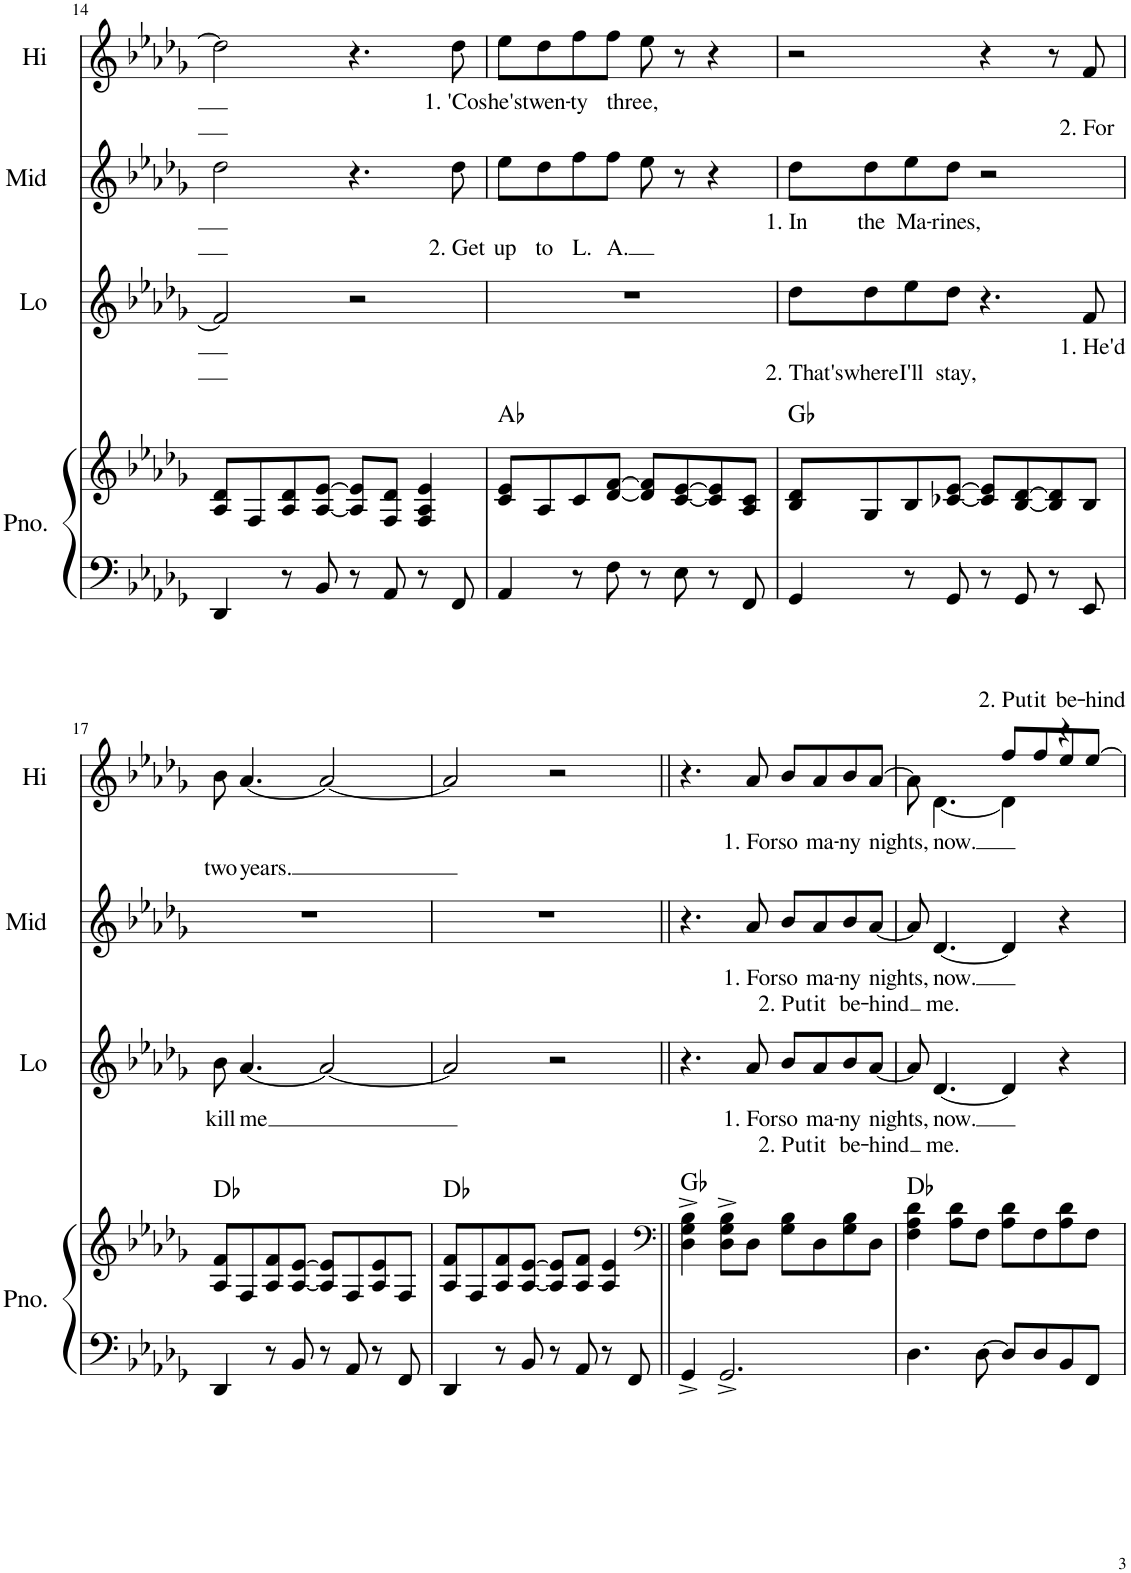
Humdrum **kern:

**kern	**kern	**harte	**kern	**text	**text	**kern	**text	**text	**kern	**text	**text
*part4	*part4	*part4	*part3	*part3	*part3	*part2	*part2	*part2	*part1	*part1	*part1
*staff5	*staff4	*	*staff3	*staff3	*staff3	*staff2	*staff2	*staff2	*staff1	*staff1	*staff1
*I"Piano	*	*	*I"Low voices	*	*	*I"Middle voices	*	*	*I"High voices	*	*
*I'Pno.	*	*	*I'Lo	*	*	*I'Mid	*	*	*I'Hi	*	*
!!LO:PB:g=z
*clefF4	*clefG2	*	*clefG2	*	*	*clefG2	*	*	*clefG2	*	*
*k[b-e-a-d-g-]	*k[b-e-a-d-g-]	*	*k[b-e-a-d-g-]	*	*	*k[b-e-a-d-g-]	*	*	*k[b-e-a-d-g-]	*	*
*M4/4	*M4/4	*	*M4/4	*	*	*M4/4	*	*	*M4/4	*	*
=14	=14	=14	=14	=14	=14	=14	=14	=14	=14	=14	=14
4DD-/	8A-/ 8d-/L	.	2f/]	.	.	2dd-\	.	.	2dd-\]	.	.
.	8F/	.	.	.	.	.	.	.	.	.	.
8r	8A-/ 8d-/	.	.	.	.	.	.	.	.	.	.
8BB-/	[8A-/ [8e-/J	.	.	.	.	.	.	.	.	.	.
8r	8A-/] 8e-/]L	.	2r	.	.	4.r	.	.	4.r	.	.
8AA-/	8F/ 8d-/J	.	.	.	.	.	.	.	.	.	.
8r	4F/ 4A-/ 4e-/	.	.	.	.	.	.	.	.	.	.
!	!	!	!	!	!	!	!	!LO:LY:b	!	!LO:LY:b	!
8FF/	.	.	.	.	.	8dd-\	.	2. Get	8dd-\	1. 'Cos	.
=15	=15	=15	=15	=15	=15	=15	=15	=15	=15	=15	=15
!	!	!	!	!	!	!	!	!LO:LY:b	!	!LO:LY:b	!
4AA-/	8c/ 8e-/L	Ab:maj	1r	.	.	8ee-\L	.	up	8ee-\L	he's	.
!	!	!	!	!	!	!	!	!LO:LY:b	!	!LO:LY:b	!
.	8A-/	.	.	.	.	8dd-\	.	to	8dd-\	twen-	.
!	!	!	!	!	!	!	!	!LO:LY:b	!	!LO:LY:b	!
8r	8c/	.	.	.	.	8ff\	.	L.	8ff\	-ty	.
!	!	!	!	!	!	!	!	!LO:LY:b	!	!LO:LY:b	!
8F\	[8d-/ [8f/J	.	.	.	.	8ff\J	.	A.	8ff\J	three,	.
8r	8d-/] 8f/]L	.	.	.	.	8ee-\	.	.	8ee-\	.	.
8E-\	[8c/ [8e-/	.	.	.	.	8r	.	.	8r	.	.
8r	8c/] 8e-/]	.	.	.	.	4r	.	.	4r	.	.
8FF/	8A-/ 8c/J	.	.	.	.	.	.	.	.	.	.
=16	=16	=16	=16	=16	=16	=16	=16	=16	=16	=16	=16
!	!	!	!	!	!LO:LY:b	!	!LO:LY:b	!	!	!	!
4GG-/	8B-/ 8d-/L	Gb:maj	8dd-\L	.	2. That's	8dd-\L	1. In	.	2r	.	.
!	!	!	!	!	!LO:LY:b	!	!LO:LY:b	!	!	!	!
.	8G-/	.	8dd-\	.	where	8dd-\	the	.	.	.	.
!	!	!	!	!	!LO:LY:b	!	!LO:LY:b	!	!	!	!
8r	8B-/	.	8ee-\	.	I'll	8ee-\	Ma-	.	.	.	.
!	!	!	!	!	!LO:LY:b	!	!LO:LY:b	!	!	!	!
8GG-/	[8c-X/ [8e-/J	.	8dd-\J	.	stay,	8dd-\J	-rines,	.	.	.	.
8r	8c-/] 8e-/]L	.	4.r	.	.	2r	.	.	4r	.	.
8GG-/	[8B-/ [8d-/	.	.	.	.	.	.	.	.	.	.
8r	8B-/] 8d-/]	.	.	.	.	.	.	.	8r	.	.
!	!	!	!	!LO:LY:b	!	!	!	!	!	!	!LO:LY:b
8EE-/	8B-/J	.	8f/	1. He'd	.	.	.	.	8f/	.	2. For
!!LO:LB:g=z
=17	=17	=17	=17	=17	=17	=17	=17	=17	=17	=17	=17
!	!	!	!	!LO:LY:b	!	!	!	!	!	!	!LO:LY:b
4DD-/	8A-/ 8f/L	Db:maj	8b-\	kill	.	1r	.	.	8b-\	.	two
!	!	!	!	!LO:LY:b	!	!	!	!	!	!	!LO:LY:b
.	8F/	.	[4.a-/	me	.	.	.	.	[4.a-/	.	years.
8r	8A-/ 8f/	.	.	.	.	.	.	.	.	.	.
8BB-/	[8A-/ [8e-/J	.	.	.	.	.	.	.	.	.	.
8r	8A-/] 8e-/]L	.	2a-/_	.	.	.	.	.	2a-/_	.	.
8AA-/	8F/	.	.	.	.	.	.	.	.	.	.
8r	8A-/ 8e-/	.	.	.	.	.	.	.	.	.	.
8FF/	8F/J	.	.	.	.	.	.	.	.	.	.
=18	=18	=18	=18	=18	=18	=18	=18	=18	=18	=18	=18
4DD-/	8A-/ 8f/L	Db:maj	2a-/]	.	.	1r	.	.	2a-/]	.	.
.	8F/	.	.	.	.	.	.	.	.	.	.
8r	8A-/ 8f/	.	.	.	.	.	.	.	.	.	.
8BB-/	[8A-/ [8e-/J	.	.	.	.	.	.	.	.	.	.
8r	8A-/] 8e-/]L	.	2r	.	.	.	.	.	2r	.	.
8AA-/	8A-/ 8f/J	.	.	.	.	.	.	.	.	.	.
8r	4A-/ 4e-/	.	.	.	.	.	.	.	.	.	.
8FF/	.	.	.	.	.	.	.	.	.	.	.
=19||	=19||	=19||	=19||	=19||	=19||	=19||	=19||	=19||	=19||	=19||	=19||
*	*clefF4	*	*	*	*	*	*	*	*	*	*
4GG-^/	4D-\^ 4G-\^ 4B-\^	Gb:maj	4.r	.	.	4.r	.	.	4.r	.	.
2.GG-^/	8D-\^ 8G-\^ 8B-\^L	.	.	.	.	.	.	.	.	.	.
!	!	!	!	!LO:LY:b	!	!	!LO:LY:b	!	!	!LO:LY:b	!
.	8D-\J	.	8a-/	1. For	.	8a-/	1. For	.	8a-/	1. For	.
!	!	!	!	!LO:LY:b	!LO:LY:b	!	!LO:LY:b	!LO:LY:b	!	!LO:LY:b	!
.	8G-\ 8B-\L	.	8b-/L	so	2. Put	8b-/L	so	2. Put	8b-/L	so	.
!	!	!	!	!LO:LY:b	!LO:LY:b	!	!LO:LY:b	!LO:LY:b	!	!LO:LY:b	!
.	8D-\	.	8a-/	ma-	it	8a-/	ma-	it	8a-/	ma-	.
!	!	!	!	!LO:LY:b	!LO:LY:b	!	!LO:LY:b	!LO:LY:b	!	!LO:LY:b	!
.	8G-\ 8B-\	.	8b-/	-ny	be-	8b-/	-ny	be-	8b-/	-ny	.
!	!	!	!	!LO:LY:b	!LO:LY:b	!	!LO:LY:b	!LO:LY:b	!	!LO:LY:b	!
.	8D-\J	.	[8a-/J	nights,	-hind	[8a-/J	nights,	-hind	[8a-/J	nights,	.
=20	=20	=20	=20	=20	=20	=20	=20	=20	=20	=20	=20
*	*	*	*	*	*	*	*	*	*^	*	*
4.D-\	4F\ 4A-\ 4d-\	Db:maj	8a-/]	.	.	8a-/]	.	.	8a-\]	2ryy	.	.
!	!	!	!	!LO:LY:b	!LO:LY:b	!	!LO:LY:b	!LO:LY:b	!	!	!LO:LY:b	!
.	.	.	[4.d-/	now.	me.	[4.d-/	now.	me.	[4.d-\	.	now.	.
.	8A-\ 8d-\L	.	.	.	.	.	.	.	.	.	.	.
[8D-\	8F\J	.	.	.	.	.	.	.	.	.	.	.
!	!	!	!	!	!	!	!	!	!	!	!LO:LY:a	!
8D-/L]	8A-\ 8d-\L	.	4d-/]	.	.	4d-/]	.	.	4d-\]	8ff/L	2. Put	.
!	!	!	!	!	!	!	!	!	!	!	!LO:LY:a	!
8D-/	8F\	.	.	.	.	.	.	.	.	8ff/	it	.
!	!	!	!	!	!	!	!	!	!	!	!LO:LY:a	!
8BB-/	8A-\ 8d-\	.	4r	.	.	4r	.	.	4r	8ee-/	be-	.
!	!	!	!	!	!	!	!	!	!	!	!LO:LY:a	!
8FF/J	8F\J	.	.	.	.	.	.	.	.	[8ee-/J	-hind	.
*	*	*	*	*	*	*	*	*	*v	*v	*	*
=	=	=	=	=	=	=	=	=	=	=	=
*-	*-	*-	*-	*-	*-	*-	*-	*-	*-	*-	*-
